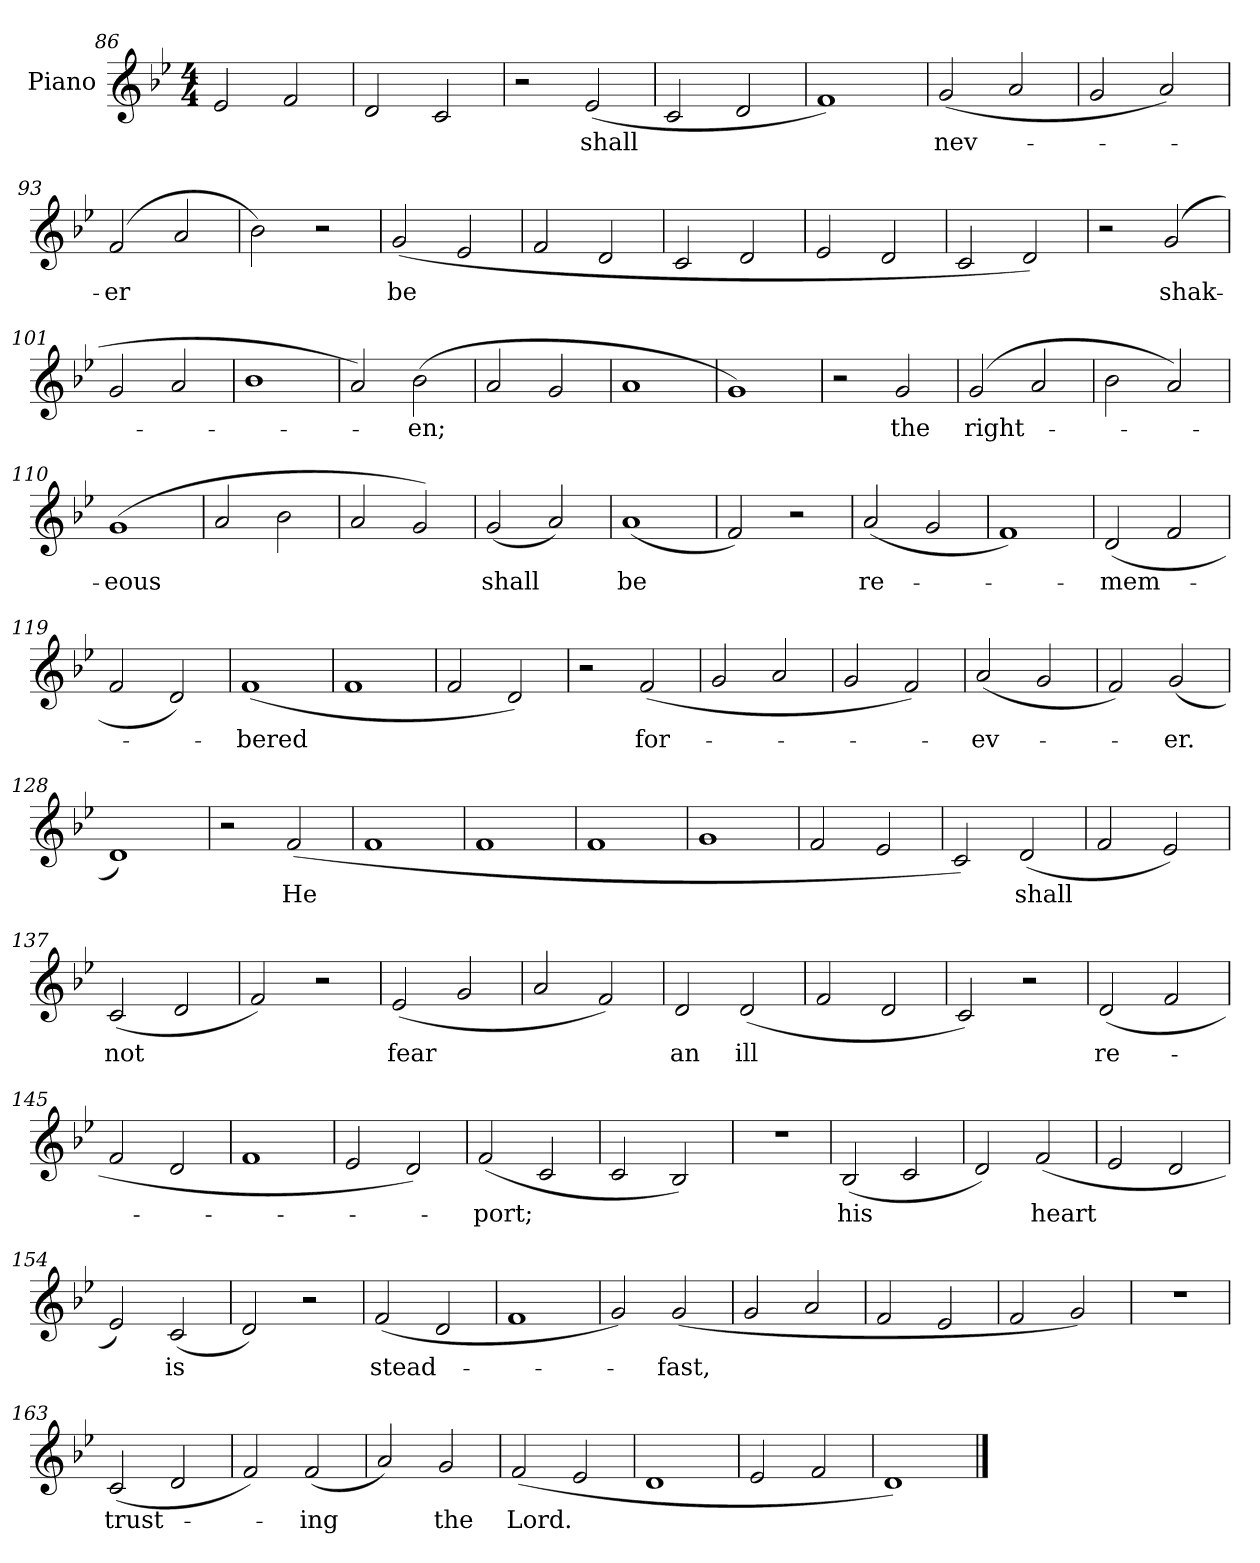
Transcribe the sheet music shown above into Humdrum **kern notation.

**kern	**text
*part1	*part1
*staff1	*staff1
*I"Piano	*
*I'Pno.	*
*clefG2	*
*k[b-e-]	*
*M4/4	*
=86	=86
2e-/	.
2f/	.
=87	=87
2d/	.
2c/	.
!!LO:LB:g=z
=88	=88
2r	.
(<2e-/	shall
=89	=89
2c/	.
2d/	.
=90	=90
1f)	.
=91	=91
(>2g/	nev-
2a/	.
=92	=92
2g/	.
2a/)	.
=93	=93
(>2f/	-er
2a/	.
=94	=94
2b-\)	.
2r	.
=95	=95
(<2g/	be
2e-/	.
=96	=96
2f/	.
2d/	.
=97	=97
2c/	.
2d/	.
=98	=98
2e-/	.
2d/	.
!!LO:LB:g=z
=99	=99
2c/	.
2d/)	.
=100	=100
2r	.
(>2g/	shak-
=101	=101
2g/	.
2a/	.
=102	=102
1b-	.
=103	=103
2a/)	.
(<2b-\	-en;
=104	=104
2a/	.
2g/	.
=105	=105
1a	.
=106	=106
1g)	.
=107	=107
2r	.
2g/	the
=108	=108
(>2g/	right-
2a/	.
=109	=109
2b-\	.
2a/)	.
!!LO:PB:g=z
=110	=110
(>1g	-eous
=111	=111
2a/	.
2b-\	.
=112	=112
2a/	.
2g/)	.
=113	=113
(>2g/	shall
2a/)	.
=114	=114
(<1a	be
=115	=115
2f/)	.
2r	.
=116	=116
(<2a/	re-
2g/	.
=117	=117
1f)	.
=118	=118
(>2d/	-mem-
2f/	.
=119	=119
2f/	.
2d/)	.
=120	=120
(<1f	-bered
!!LO:LB:g=z
=121	=121
1f	.
=122	=122
2f/	.
2d/)	.
=123	=123
2r	.
(>2f/	for-
=124	=124
2g/	.
2a/	.
=125	=125
2g/	.
2f/)	.
=126	=126
(<2a/	-ev-
2g/	.
=127	=127
2f/)	.
(<2g/	-er.
=128	=128
1d)	.
=129	=129
2r	.
(>2f/	He
=130	=130
1f	.
=131	=131
1f	.
!!LO:LB:g=z
=132	=132
1f	.
=133	=133
1g	.
=134	=134
2f/	.
2e-/	.
=135	=135
2c/)	.
(>2d/	shall
=136	=136
2f/	.
2e-/)	.
=137	=137
(<2c/	not
2d/	.
=138	=138
2f/)	.
2r	.
=139	=139
(>2e-/	fear
2g/	.
=140	=140
2a/	.
2f/)	.
=141	=141
2d/	an
(>2d/	ill
=142	=142
2f/	.
2d/	.
!!LO:LB:g=z
=143	=143
2c/)	.
2r	.
=144	=144
(>2d/	re-
2f/	.
=145	=145
2f/	.
2d/	.
=146	=146
1f	.
=147	=147
2e-/	.
2d/)	.
=148	=148
(<2f/	-port;
2c/	.
=149	=149
2c/	.
2B-/)	.
=150	=150
1r	.
=151	=151
(>2B-/	his
2c/	.
=152	=152
2d/)	.
(<2f/	heart
=153	=153
2e-/	.
2d/	.
!!LO:LB:g=z
=154	=154
2e-/)	.
(>2c/	is
=155	=155
2d/)	.
2r	.
=156	=156
(<2f/	stead-
2d/	.
=157	=157
1f	.
=158	=158
2g/)	.
(>2g/	-fast,
=159	=159
2g/	.
2a/	.
=160	=160
2f/	.
2e-/	.
=161	=161
2f/	.
2g/)	.
=162	=162
1r	.
=163	=163
(>2c/	trust-
2d/	.
=164	=164
2f/)	.
(>2f/	-ing
!!LO:LB:g=z
=165	=165
2a/)	.
2g/	the
=166	=166
(<2f/	Lord.
2e-/	.
=167	=167
1d	.
=168	=168
2e-/	.
2f/	.
=169	=169
1d)	.
==	==
*-	*-
